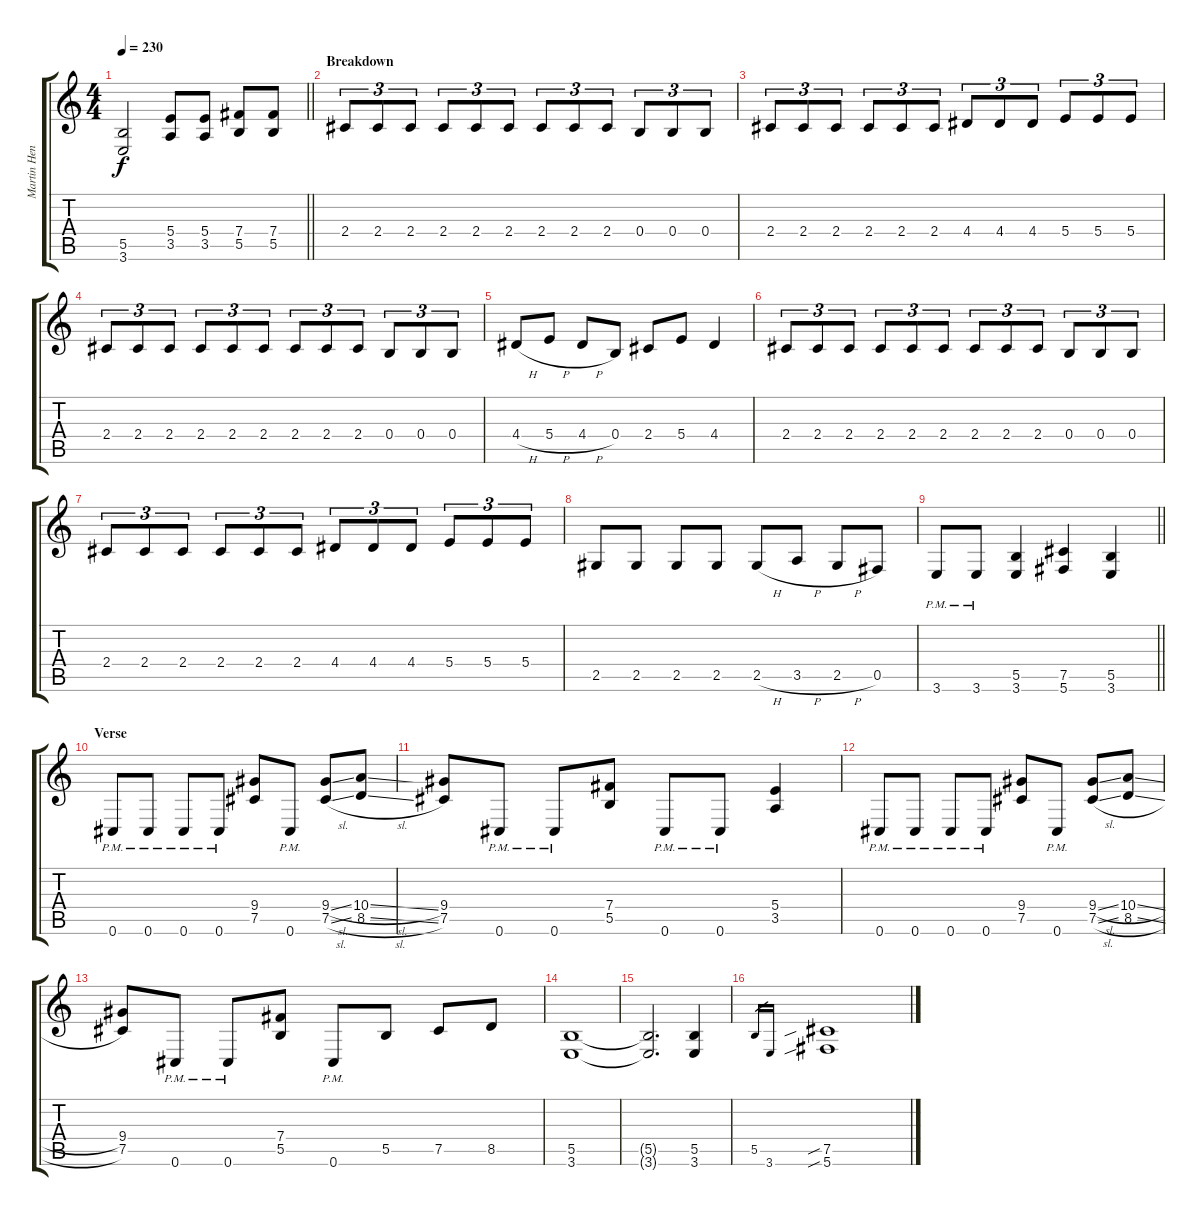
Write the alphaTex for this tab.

\track ("Martin Henriksson" "Martin Hen") {instrument distortionguitar}
\staff {score tabs}
\tuning (Db4 Ab3 E3 B2 Gb2 Db2) {hide}
\ts (4 4)
\tempo 230
\clef g2
\barLineRight lightlight
\ks c
(5.5 3.6).2{dy f} (5.4 3.5).8 (5.4 3.5).8 (7.4 5.5).8 (7.4 5.5).8 |
\section ("" "Breakdown")
2.4.8{tu (3 2)} 2.4.8{tu (3 2)} 2.4.8{tu (3 2)} 2.4.8{tu (3 2)} 2.4.8{tu (3 2)} 2.4.8{tu (3 2)} 2.4.8{tu (3 2)} 2.4.8{tu (3 2)} 2.4.8{tu (3 2)} 0.4.8{tu (3 2)} 0.4.8{tu (3 2)} 0.4.8{tu (3 2)} |
2.4.8{tu (3 2)} 2.4.8{tu (3 2)} 2.4.8{tu (3 2)} 2.4.8{tu (3 2)} 2.4.8{tu (3 2)} 2.4.8{tu (3 2)} 4.4.8{tu (3 2)} 4.4.8{tu (3 2)} 4.4.8{tu (3 2)} 5.4.8{tu (3 2)} 5.4.8{tu (3 2)} 5.4.8{tu (3 2)} |
2.4.8{tu (3 2)} 2.4.8{tu (3 2)} 2.4.8{tu (3 2)} 2.4.8{tu (3 2)} 2.4.8{tu (3 2)} 2.4.8{tu (3 2)} 2.4.8{tu (3 2)} 2.4.8{tu (3 2)} 2.4.8{tu (3 2)} 0.4.8{tu (3 2)} 0.4.8{tu (3 2)} 0.4.8{tu (3 2)} |
4.4{h}.8 5.4{h}.8 4.4{h}.8 0.4.8 2.4.8 5.4.8 4.4.4 |
2.4.8{tu (3 2)} 2.4.8{tu (3 2)} 2.4.8{tu (3 2)} 2.4.8{tu (3 2)} 2.4.8{tu (3 2)} 2.4.8{tu (3 2)} 2.4.8{tu (3 2)} 2.4.8{tu (3 2)} 2.4.8{tu (3 2)} 0.4.8{tu (3 2)} 0.4.8{tu (3 2)} 0.4.8{tu (3 2)} |
2.4.8{tu (3 2)} 2.4.8{tu (3 2)} 2.4.8{tu (3 2)} 2.4.8{tu (3 2)} 2.4.8{tu (3 2)} 2.4.8{tu (3 2)} 4.4.8{tu (3 2)} 4.4.8{tu (3 2)} 4.4.8{tu (3 2)} 5.4.8{tu (3 2)} 5.4.8{tu (3 2)} 5.4.8{tu (3 2)} |
2.5.8 2.5.8 2.5.8 2.5.8 2.5{h}.8 3.5{h}.8 2.5{h}.8 0.5.8 |
\barLineRight lightlight
3.6{pm}.8 3.6{pm}.8 (5.5 3.6).4 (7.5 5.6).4 (5.5 3.6).4 |
\section ("" "Verse")
0.6{pm}.8 0.6{pm}.8 0.6{pm}.8 0.6{pm}.8 (9.4 7.5).8 0.6{pm}.8 (9.4{sl} 7.5{sl}).8 (10.4{sl} 8.5{sl}).8 |
(9.4 7.5).8 0.6{pm}.8 0.6{pm}.8 (7.4 5.5).8 0.6{pm}.8 0.6{pm}.8 (5.4 3.5).4 |
0.6{pm}.8 0.6{pm}.8 0.6{pm}.8 0.6{pm}.8 (9.4 7.5).8 0.6{pm}.8 (9.4{sl} 7.5{sl}).8 (10.4{sl} 8.5{sl}).8 |
(9.4 7.5).8 0.6{pm}.8 0.6{pm}.8 (7.4 5.5).8 0.6{pm}.8 5.5.8 7.5.8 8.5.8 |
(5.5 3.6).1 |
(5.5{t} 3.6{t}).2{d} (5.5 3.6).4 |
5.5.16{gr} 3.6.16{gr} (7.5{sib} 5.6{sib}).1
